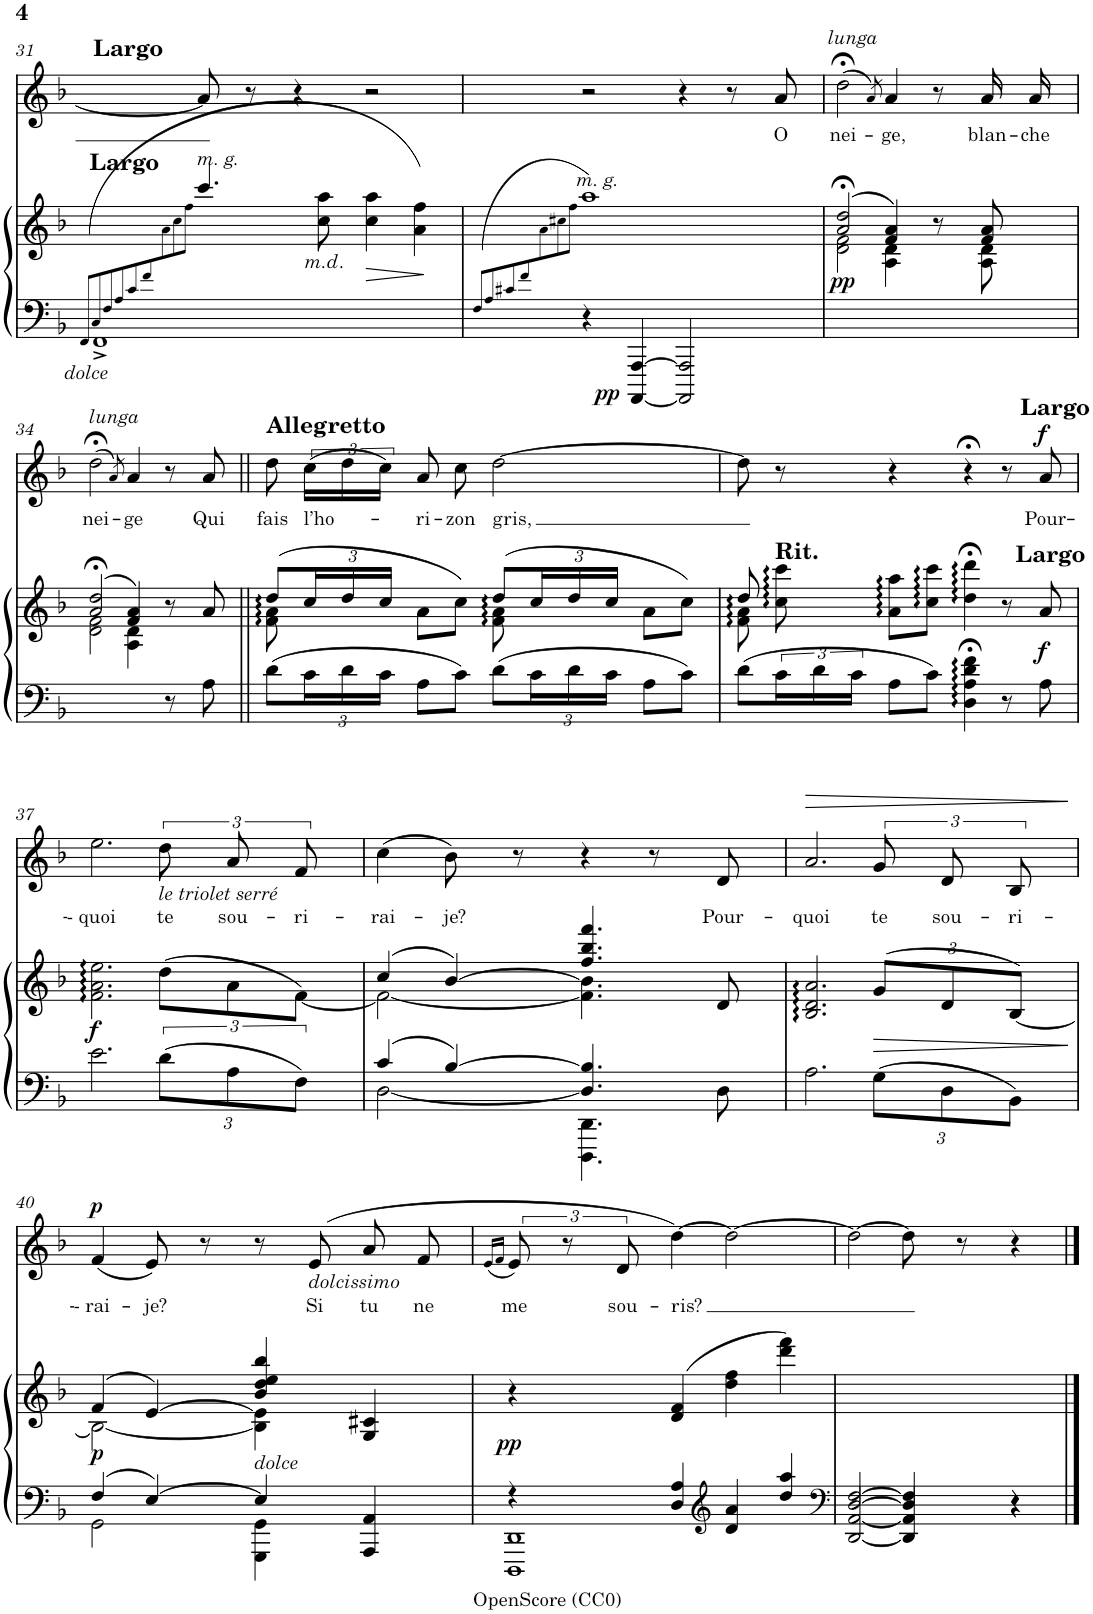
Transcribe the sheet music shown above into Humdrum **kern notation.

**kern	**kern	**dynam	**kern	**text	**dynam
*part2	*part2	*part2	*part1	*part1	*part1
*staff3	*staff2	*staff2/3	*staff1	*staff1	*staff1
*I"Piano	*	*	*I"Chant Voice	*	*
*I'Pno	*	*	*	*	*
!!LO:PB:g=z
*clefF4	*clefG2	*	*clefG2	*	*
*k[b-]	*k[b-]	*	*k[b-]	*	*
*M4/4	*M4/4	*	*M4/4	*	*
*met(c)	*met(c)	*	*met(c)	*	*
=31	=31	=31	=31	=31	=31
(>8qFF/L	.	.	.	.	.
8qC/	.	.	.	.	.
8qF/	.	.	.	.	.
8qA/	8qa\	.	.	.	.
8qc/	8qcc\	.	.	.	.
8qf/	8qff\J	.	.	.	.
*^	*	*	*	*	*
!	!	!	!	!LO:TX:a:B:t=Largo	!	!
!	!	!LO:TX:a:i:t=m. g.	!	!	!	!
!	!	!LO:TX:a:B:t=Largo	!	!	!	!
!LO:TX:b:i:t=dolce	!	!	!	!	!	!
1ryy	1FF^	4.ccc/	.	8a/]	.	.
.	.	.	.	8r	.	.
.	.	.	.	4r	.	.
!	!	!LO:TX:b:i:t=m.d	!	!	!	!
!	!	!LO:TX:b:t=.	!	!	!	!
.	.	8cc\ 8aa\	.	.	.	.
!	!	!	!LO:HP:b	!	!	!
.	.	4cc\ 4aa\	>	2r	.	.
.	.	4a\ 4ff\)	.	.	.	.
=32	=32	=32	=32	=32	=32	=32
(8qF/L	.	.	.	.	.	.
8qA/	.	8qa\	.	.	.	.
8qc#X/	.	8qcc#X\	.	.	.	.
8qf/	.	8qff\J	.	.	.	.
!	!	!LO:TX:a:i:t=m. g.	!	!	!	!
1ryy	4r	1aa)	.	2r	.	.
!	!	!	!LO:DY:b=2	!	!	!
.	[4AAAA/ [4AAA/	.	pp	.	.	.
.	2AAAA/] 2AAA/]	.	.	4r	.	.
.	.	.	.	8r	.	.
!	!	!	!	!	!LO:LY:b	!
.	.	.	.	8a/	O	.
*v	*v	*	*	*	*	*
=33	=33	=33	=33	=33	=33
*	*^	*	*	*	*
!	!	!	!	!LO:TX:a:i:t=lunga	!	!
!	!	!	!LO:DY:b	!	!LO:LY:b	!
1ryy	(2a/;< 2dd/;<	2d\ 2f\	pp	(2dd;<\	nei-	.
.	.	.	.	8qa/)	.	.
!	!	!	!	!	!LO:LY:b	!
.	4f/ 4a/)	4A\ 4d\	.	4a/	-ge,	.
.	8r	8ryy	.	8r	.	.
!	!	!	!	!	!LO:LY:b	!
.	8f/ 8a/	8A\ 8d\	.	16a/	blan-	.
!	!	!	!	!	!LO:LY:b	!
.	.	.	.	16a/	-che	.
!!LO:LB:g=z
=34	=34	=34	=34	=34	=34	=34
!	!	!	!	!LO:TX:a:i:t=lunga	!	!
!	!	!	!	!	!LO:LY:b	!
2.ryy	(>2a/;< 2dd/;<	2d\ 2f\	.	(2dd;<\	nei-	.
.	.	.	.	8qa/)	.	.
!	!	!	!	!	!LO:LY:b	!
.	4f/ 4a/)	4A\ 4d\	.	4a/	-ge	.
8r	8r	4ryy	.	8r	.	.
!	!	!	!	!	!LO:LY:b	!
8A\	8a/	.	.	8a/	Qui	.
=35||	=35||	=35||	=35||	=35||	=35||	=35||
!	!	!	!	!LO:TX:a:B:t=Allegretto	!	!
!	!	!	!	!	!LO:LY:b	!
8d\L	(8dd/L	8f\ 8a\	.	8dd\	fais	.
*Xbrackettup	*Xbrackettup	*	*	*	*	*
!	!	!	!	!	!LO:LY:b	!
24c\L	24cc/L	4.ryy	.	(24cc\LL	l’ho-	.
24d\	24dd/	.	.	24dd\	.	.
24c\JJ	24cc/JJ	.	.	24cc\JJ)	.	.
!	!	!	!	!	!LO:LY:b	!
8A\L	8a\L	.	.	8a/	-ri-	.
!	!	!	!	!	!LO:LY:b	!
8c\J	8cc\J)	.	.	8cc\	-zon	.
!	!	!	!	!	!LO:LY:b	!
8d\L	(8dd/L	8f\ 8a\	.	[2dd\	gris,	.
24c\L	24cc/L	4.ryy	.	.	.	.
24d\	24dd/	.	.	.	.	.
24c\JJ	24cc/JJ	.	.	.	.	.
8A\L	8a\L	.	.	.	.	.
8c\J	8cc\J)	.	.	.	.	.
=36	=36	=36	=36	=36	=36	=36
8d\L	8dd/	8f\ 8a\	.	8dd\]	.	.
*brackettup	*	*	*	*	*	*
!	!LO:TX:a:B:t=Rit.	!	!	!	!	!
24c\L	8cc\ 8ccc\	2..ryy	.	8r	.	.
24d\	.	.	.	.	.	.
24c\JJ	.	.	.	.	.	.
8A\L	8a\ 8aa\L	.	.	4r	.	.
8c\J	8cc\ 8ccc\J	.	.	.	.	.
4D\;< 4A\;< 4d\;< 4f\;<	4dd\;< 4ddd\;<	.	.	4r;<	.	.
8r	8r	.	.	8r	.	.
!	!	!	!	!LO:TX:a:B:t=Largo	!	!
!	!LO:TX:a:B:t=Largo	!	!	!	!	!
!	!	!	!LO:DY:b	!	!LO:LY:b	!LO:DY:a
8A\	8a/	.	f	8a/	-Pour-	f
*	*v	*v	*	*	*	*
!!LO:LB:g=z
=37	=37	=37	=37	=37	=37
!	!	!LO:DY:b	!	!LO:LY:b	!
2.e\	2.f\ 2.a\ 2.ee\	f	2.ee\	-- quoi	.
*Xbrackettup	*brackettup	*	*	*	*
!	!	!	!LO:TX:b:i:t=le triolet serré	!	!
!	!	!	!	!LO:LY:b	!
12d\L	(>12dd\L	.	12dd\	te	.
!	!	!	!	!LO:LY:b	!
12A\	12a\	.	12a/	sou-	.
!	!	!	!	!LO:LY:b	!
12F\J	[<12f\J)	.	12f/	-ri-	.
=38	=38	=38	=38	=38	=38
*^	*^	*	*	*	*
!	!	!	!	!	!	!LO:LY:b	!
4c/	[2D\	(4cc/	2f\_	.	(4cc\	-rai-	.
!	!	!	!	!	!	!LO:LY:b	!
[4B-/	.	[>4b-/)	.	.	8b-\)	-je?	.
.	.	.	.	.	8r	.	.
4.D/] 4.B-/]	4.DDD\ 4.DD\	4.ff/ 4.bb-/ 4.fff/	4.f\] 4.b-\]	.	4r	.	.
.	.	.	.	.	8r	.	.
!	!	!	!	!	!	!LO:LY:b	!
8D\	8ryy	8d/	8ryy	.	8d/	Pour-	.
=39	=39	=39	=39	=39	=39	=39	=39
!	!	!	!	!	!	!LO:LY:b	!LO:HP:b
*v	*v	*	*	*	*	*	*
*	*v	*v	*	*	*	*
2.A\	2.B-/ 2.d/ 2.a/	.	2.a/	-quoi	>
*	*Xbrackettup	*	*	*	*
!	!	!	!	!LO:LY:b	!
12G\L	(>12g/L	.	12g/	te	.
!	!	!	!	!LO:LY:b	!
12D\	12d/	.	12d/	sou-	.
!	!	!	!	!LO:LY:b	!
12BB-\J	[<12B-/J)	.	12B-/	-ri-	.
.	.	]	.	.	]
!!LO:LB:g=z
=40	=40	=40	=40	=40	=40
*^	*^	*	*	*	*
!	!	!	!	!LO:DY:b	!	!LO:LY:b	!LO:DY:a
4F/	2GG\	(4f/	2B-\_	p	(4f/	-- rai-	p
!	!	!	!	!	!	!LO:LY:b	!
[4E/	.	[>4e/)	.	.	8e/)	-je?	.
.	.	.	.	.	8r	.	.
!	!	!LO:TX:b:i:t=dolce	!	!	!	!	!
4E/]	4GGG\ 4GG\	4b-/ 4dd/ 4ee/ 4bb-/	4B-\] 4e\]	.	8r	.	.
!	!	!	!	!	!LO:TX:b:i:t=dolcissimo	!	!
!	!	!	!	!	!	!LO:LY:b	!
.	.	.	.	.	(>8e/	Si	.
!	!	!	!	!	!	!LO:LY:b	!
4AAA/ 4AA/	4ryy	4G/ 4c#X/	4ryy	.	8a/	tu	.
!	!	!	!	!	!	!LO:LY:b	!
.	.	.	.	.	8f/	ne	.
*	*	*v	*v	*	*	*	*
=41	=41	=41	=41	=41	=41	=41
.	.	.	.	(16qe/LL	.	.
.	.	.	.	16qf/JJ	.	.
!	!	!	!LO:DY:b	!	!LO:LY:b	!
4r	1DDD 1DD	4r	pp	12e/)	me	.
.	.	.	.	12r	.	.
!	!	!	!	!	!LO:LY:b	!
.	.	.	.	12d/	sou-	.
!	!	!	!	!	!LO:LY:b	!
4D/ 4A/	.	(4d/ 4f/	.	[4dd\)	-ris?	.
*clefG2	*	*	*	*	*	*
4d/ 4a/	.	4dd\ 4ff\	.	2dd\_	.	.
4dd/ 4aa/	.	4ddd\ 4fff\)	.	.	.	.
=42	=42	=42	=42	=42	=42	=42
*clefF4	*	*	*	*	*	*
[>2D/ [2F/	[2DD/ [<2AA/	2.ryy	.	2dd\_	.	.
4D/] 4F/]	4DD/] 4AA/]	.	.	8dd\]	.	.
.	.	.	.	8r	.	.
4ryy	4r	4r	.	4r	.	.
*v	*v	*	*	*	*	*
==	==	==	==	==	==
*-	*-	*-	*-	*-	*-
